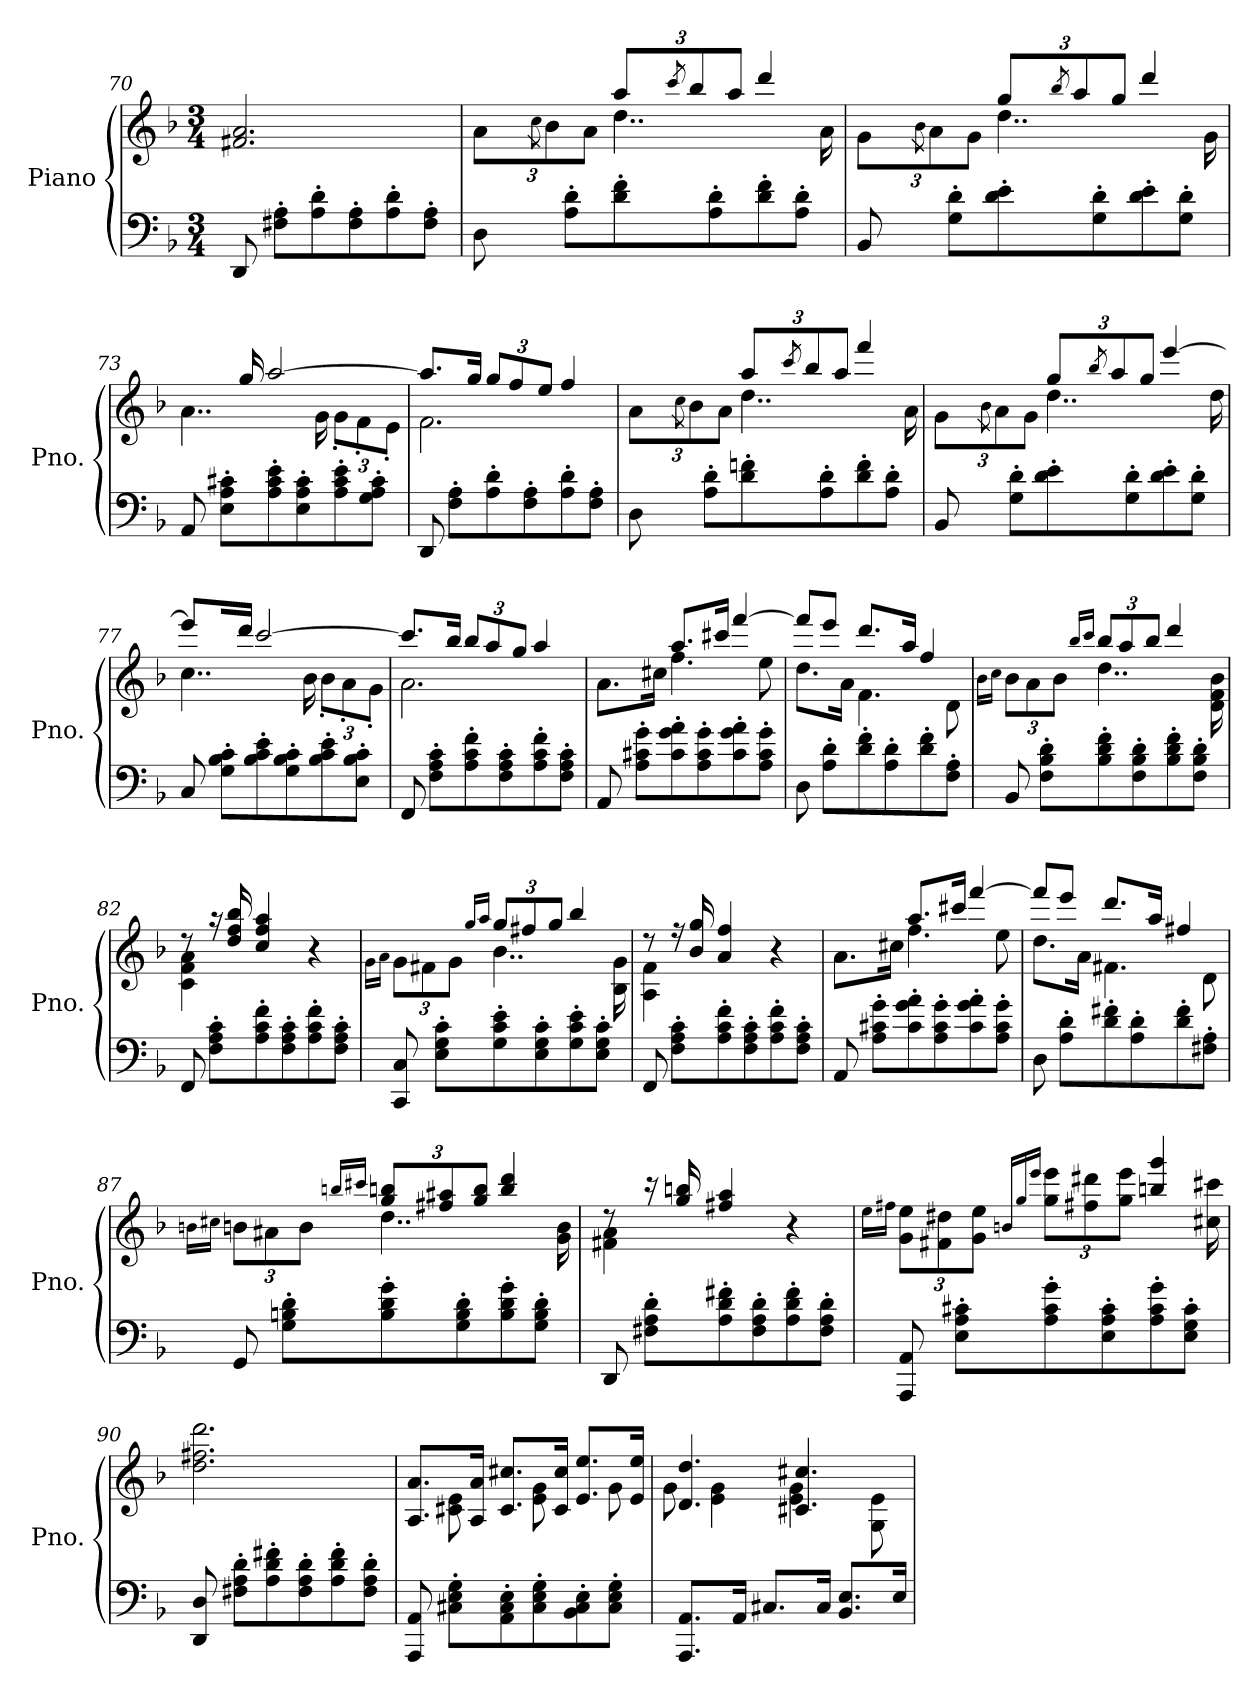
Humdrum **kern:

**kern	**kern
*part1	*part1
*staff2	*staff1
*I"Piano	*
*I'Pno.	*
*clefF4	*clefG2
*k[b-]	*k[b-]
*M3/4	*M3/4
=70	=70
8DD/	2.f#X/ 2.a/
8F#X\' 8A\'L	.
8A\' 8d\'	.
8F#\' 8A\'	.
8A\' 8d\'	.
8F#\' 8A\'J	.
=71	=71
*	*^
*	*	*Xbrackettup
8D\	4rffyy	12a\L
.	.	8qcc\
.	.	12b-\
8A\' 8d\'L	.	.
.	.	12a\J
8d\' 8f\'	12aa/L	4..dd\
.	8qccc/	.
.	12bb-/	.
8A\' 8d\'	.	.
.	12aa/J	.
8d\' 8f\'	4ddd/	.
8A\' 8d\'J	.	.
.	.	16a\
!!LO:LB:g=z	!!
=72	=72	=72
8BB-/	4rffyy	12g\L
.	.	8qb-\
.	.	12a\
8G\' 8d\'L	.	.
.	.	12g\J
8d\' 8e\'	12gg/L	4..dd\
.	8qbb-/	.
.	12aa/	.
8G\' 8d\'	.	.
.	12gg/J	.
8d\' 8e\'	4ddd/	.
8G\' 8d\'J	.	.
.	.	16g\
=73	=73	=73
8AA/	8rffyy	4..a\
8E\' 8A\' 8c#X\'L	16ryy	.
.	16gg/	.
8A\' 8c#\' 8e\'	[2aa/	.
8E\' 8A\' 8c#\'	.	.
.	.	16g\
8A\' 8c#\' 8e\'	.	12g'\L
.	.	12f'\
8G\' 8A\' 8c#\'J	.	.
.	.	12e'\J
=74	=74	=74
8DD/	8.aa/L]	2.f\
8F\' 8A\'L	.	.
.	16gg/Jk	.
8A\' 8d\'	12gg/L	.
.	12ff/	.
8F\' 8A\'	.	.
.	12ee/J	.
8A\' 8d\'	4ff/	.
8F\' 8A\'J	.	.
!!LO:PB:g=z	!!
=75	=75	=75
8D\	4rffyy	12a\L
.	.	8qcc\
.	.	12b-\
8A\' 8d\'L	.	.
.	.	12a\J
8d\' 8fn\'	12aa/L	4..dd\
.	8qccc/	.
.	12bb-/	.
8A\' 8d\'	.	.
.	12aa/J	.
8d\' 8f\'	4fff/	.
8A\' 8d\'J	.	.
.	.	16a\
=76	=76	=76
8BB-/	4rffyy	12g\L
.	.	8qb-\
.	.	12a\
8G\' 8d\'L	.	.
.	.	12g\J
8d\' 8e\'	12gg/L	4..dd\
.	8qbb-/	.
.	12aa/	.
8G\' 8d\'	.	.
.	12gg/J	.
8d\' 8e\'	[4eee/	.
8G\' 8d\'J	.	.
.	.	16dd\
=77	=77	=77
8C/	8eee/L]	4..cc\
8G\' 8B-\' 8c\'L	16ryy	.
.	16ddd/Jk	.
8B-\' 8c\' 8e\'	[2ccc/	.
8G\' 8B-\' 8c\'	.	.
.	.	16b-\
8B-\' 8c\' 8e\'	.	12b-'\L
.	.	12a'\
8E\' 8B-\' 8c\'J	.	.
.	.	12g'\J
!!LO:LB:g=z	!!
=78	=78	=78
8FF/	8.ccc/L]	2.a\
8F\' 8A\' 8c\'L	.	.
.	16bb-/Jk	.
8A\' 8c\' 8f\'	12bb-/L	.
.	12aa/	.
8F\' 8A\' 8c\'	.	.
.	12gg/J	.
8A\' 8c\' 8f\'	4aa/	.
8F\' 8A\' 8c\'J	.	.
=79	=79	=79
8AA/	4rddyy	8.a\L
8A\' 8c#X\' 8g\'L	.	.
.	.	16cc#X\Jk
8c#\' 8g\' 8a\'	8.aa/L	4.ff\
8A\' 8c#\' 8g\'	.	.
.	16ccc#X/Jk	.
8c#\' 8g\' 8a\'	[4fff/	.
8A\' 8c#\' 8g\'J	.	8ee\
=80	=80	=80
8D\	8fff/L]	8.dd\L
8A\' 8d\'L	8eee/J	.
.	.	16a\Jk
8d\' 8f\'	8.ddd/L	4.f\
8A\' 8d\'	.	.
.	16aa/Jk	.
8d\' 8f\'	4ff/	.
8F\' 8A\'J	.	8d\
!!LO:LB:g=z	!!
=81	=81	=81
.	.	16qb-\LL
.	.	16qcc\JJ
8BB-/	4rffyy	12b-\L
.	.	12a\
8F\' 8B-\' 8d\'L	.	.
.	.	12b-\J
.	16qbb-/LL	.
.	16qccc/JJ	.
8B-\' 8d\' 8f\'	12bb-/L	4..dd\
.	12aa/	.
8F\' 8B-\' 8d\'	.	.
.	12bb-/J	.
8B-\' 8d\' 8f\'	4ddd/	.
8F\' 8B-\' 8d\'J	.	.
.	.	16d\ 16f\ 16b-\
=82	=82	=82
8FF/	8rdd	4c\ 4f\ 4a\
8F\' 8A\' 8c\'L	16r	.
.	16dd/ 16ff/ 16bb-/	.
8A\' 8c\' 8f\'	4cc/ 4ff/ 4aa/	4ryy
8F\' 8A\' 8c\'	.	.
8A\' 8c\' 8f\'	4r	4ryy
8F\' 8A\' 8c\'J	.	.
=83	=83	=83
.	.	16qg\LL
.	.	16qa\JJ
8CC/ 8C/	4rffyy	12g\L
.	.	12f#X\
8E\' 8G\' 8c\'L	.	.
.	.	12g\J
.	16qgg/LL	.
.	16qaa/JJ	.
8G\' 8c\' 8e\'	12gg/L	4..b-\
.	12ff#X/	.
8E\' 8G\' 8c\'	.	.
.	12gg/J	.
8G\' 8c\' 8e\'	4bb-/	.
8E\' 8G\' 8c\'J	.	.
.	.	16B-\ 16g\
!!LO:LB:g=z	!!
=84	=84	=84
8FF/	8rdd	4A\ 4f\
8F\' 8A\' 8c\'L	16r	.
.	16b-/ 16gg/	.
8A\' 8c\' 8f\'	4a/ 4ff/	4ryy
8F\' 8A\' 8c\'	.	.
8A\' 8c\' 8f\'	4r	4ryy
8F\' 8A\' 8c\'J	.	.
=85	=85	=85
8AA/	4rddyy	8.a\L
8A\' 8c#X\' 8g\'L	.	.
.	.	16cc#X\Jk
8c#\' 8g\' 8a\'	8.aa/L	4.ff\
8A\' 8c#\' 8g\'	.	.
.	16ccc#X/Jk	.
8c#\' 8g\' 8a\'	[4fff/	.
8A\' 8c#\' 8g\'J	.	8ee\
=86	=86	=86
8D\	8fff/L]	8.dd\L
8A\' 8d\'L	8eee/J	.
.	.	16a\Jk
8d\' 8f#X\'	8.ddd/L	4.f#X\
8A\' 8d\'	.	.
.	16aa/Jk	.
8d\' 8f#\'	4ff#X/	.
8F#X\' 8A\'J	.	8d\
!!LO:LB:g=z	!!
=87	=87	=87
.	.	16qbn\LL
.	.	16qcc#X\JJ
8GG/	4rffyy	12b\L
.	.	12a#X\
8G\' 8Bn\' 8d\'L	.	.
.	.	12b\J
.	16qbbn/LL	.
.	16qccc#X/JJ	.
8B\' 8d\' 8g\'	12gg/ 12bb/L	4..dd\
.	12ff#X/ 12aa#X/	.
8G\' 8B\' 8d\'	.	.
.	12gg/ 12bb/J	.
8B\' 8d\' 8g\'	4bb/ 4ddd/	.
8G\' 8B\' 8d\'J	.	.
.	.	16g\ 16b\
=88	=88	=88
8DD/	8rdd	4f#X\ 4a\
8F#X\' 8A\' 8d\'L	16r	.
.	16gg/ 16bbn/	.
8A\' 8d\' 8f#X\'	4ff#X/ 4aa/	4ryy
8F#\' 8A\' 8d\'	.	.
8A\' 8d\' 8f#\'	4r	4ryy
8F#\' 8A\' 8d\'J	.	.
!!LO:LB:g=z	!!
=89	=89	=89
.	.	16qee\LL
.	.	16qff#X\JJ
8AAA/ 8AA/	4rffyy	12g\ 12ee\L
.	.	12f#X\ 12dd#X\
8E\' 8A\' 8c#X\'L	.	.
.	.	12g\ 12ee\J
.	16qbn/LL	.
.	16qgg/	.
.	16qeee/JJ	.
8A\' 8c#\' 8g\'	12gg\ 12eee\L	4..rddyy
.	12ff#\ 12ddd#X\	.
8E\' 8A\' 8c#\'	.	.
.	12gg\ 12eee\J	.
8A\' 8c#\' 8g\'	4bbn/ 4ggg/	.
8E\' 8G\' 8c#\'J	.	.
.	.	16cc#X\ 16ccc#X\
*	*v	*v
=90	=90
8DD/ 8D/	2.dd\ 2.ff#X\ 2.ddd\
8F#X\' 8A\' 8d\'L	.
8A\' 8d\' 8f#X\'	.
8F#\' 8A\' 8d\'	.
8A\' 8d\' 8f#\'	.
8F#\' 8A\' 8d\'J	.
=91	=91
*	*^
8AAA/ 8AA/	8.A/ 8.a/L	8ryy
8C#X\' 8E\' 8G\'L	.	8c#X\ 8e\
.	16A/ 16a/Jk	.
8AA\' 8C#\' 8E\'	8.c#/ 8.cc#X/L	8ryy
8C#\' 8E\' 8G\'	.	8e\ 8g\
.	16c#/ 16cc#/Jk	.
8BB-\' 8C#\' 8E\'	8.e/ 8.ee/L	8ryy
8C#\' 8E\' 8G\'J	.	8g\
.	16e/ 16ee/Jk	.
!!LO:PB:g=z	!!
=92	=92	=92
8.AAA/ 8.AA/L	4.d/ 4.dd/	8g\
.	.	4e\ 4g\
16AA/Jk	.	.
8.C#X/L	.	.
.	4.c#X/ 4.cc#X/	4e\ 4g\
16C#/Jk	.	.
8.BB-/ 8.E/L	.	.
.	.	8G\ 8e\
16E/Jk	.	.
*	*v	*v
=	=
*-	*-
